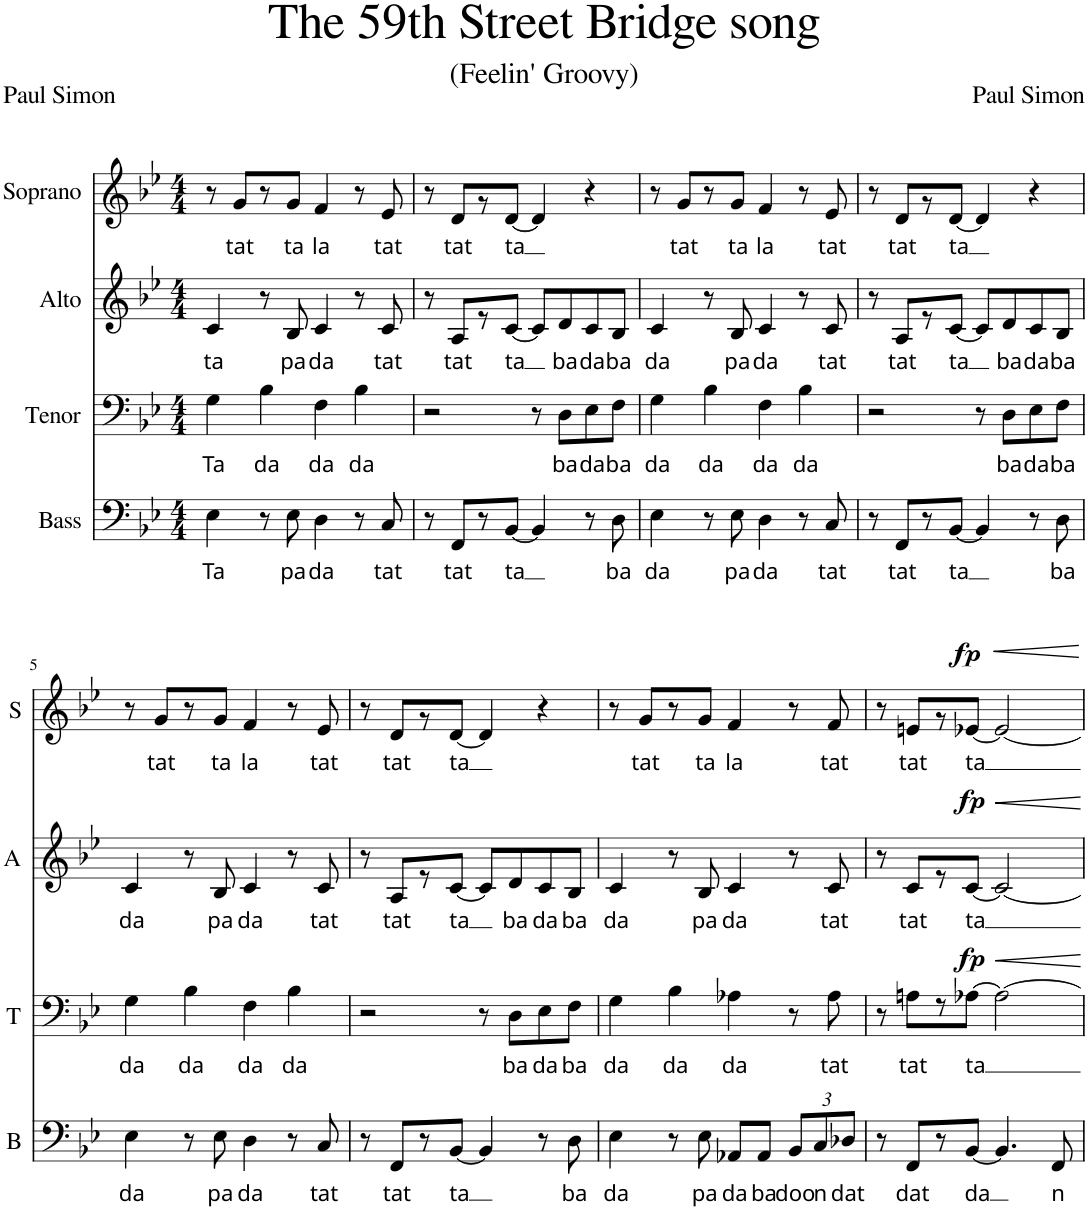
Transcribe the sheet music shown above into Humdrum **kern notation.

**kern	**text	**kern	**text	**dynam	**kern	**text	**dynam	**kern	**text	**dynam
*part4	*part4	*part3	*part3	*part3	*part2	*part2	*part2	*part1	*part1	*part1
*staff4	*staff4	*staff3	*staff3	*staff3	*staff2	*staff2	*staff2	*staff1	*staff1	*staff1
*I"Bass	*	*I"Tenor	*	*	*I"Alto	*	*	*I"Soprano	*	*
*I'B	*	*I'T	*	*	*I'A	*	*	*I'S	*	*
*clefF4	*	*clefF4	*	*	*clefG2	*	*	*clefG2	*	*
*k[b-e-]	*	*k[b-e-]	*	*	*k[b-e-]	*	*	*k[b-e-]	*	*
*M4/4	*	*M4/4	*	*	*M4/4	*	*	*M4/4	*	*
=1	=1	=1	=1	=1	=1	=1	=1	=1	=1	=1
!	!LO:LY:b	!	!LO:LY:b	!	!	!LO:LY:b	!	!	!	!
4E-\	Ta	4G\	Ta	.	4c/	ta	.	8r	.	.
!	!	!	!	!	!	!	!	!	!LO:LY:b	!
.	.	.	.	.	.	.	.	8g/L	tat	.
!	!	!	!LO:LY:b	!	!	!	!	!	!	!
8r	.	4B-\	da	.	8r	.	.	8r	.	.
!	!LO:LY:b	!	!	!	!	!LO:LY:b	!	!	!LO:LY:b	!
8E-\	pa	.	.	.	8B-/	pa	.	8g/J	ta	.
!	!LO:LY:b	!	!LO:LY:b	!	!	!LO:LY:b	!	!	!LO:LY:b	!
4D\	da	4F\	da	.	4c/	da	.	4f/	la	.
!	!	!	!LO:LY:b	!	!	!	!	!	!	!
8r	.	4B-\	da	.	8r	.	.	8r	.	.
!	!LO:LY:b	!	!	!	!	!LO:LY:b	!	!	!LO:LY:b	!
8C/	tat	.	.	.	8c/	tat	.	8e-/	tat	.
=2	=2	=2	=2	=2	=2	=2	=2	=2	=2	=2
8r	.	2r	.	.	8r	.	.	8r	.	.
!	!LO:LY:b	!	!	!	!	!LO:LY:b	!	!	!LO:LY:b	!
8FF/L	tat	.	.	.	8A/L	tat	.	8d/L	tat	.
8r	.	.	.	.	8r	.	.	8r	.	.
!	!LO:LY:b	!	!	!	!	!LO:LY:b	!	!	!LO:LY:b	!
[<8BB-/J	ta	.	.	.	[<8c/J	ta	.	[<8d/J	ta	.
4BB-/]	.	8r	.	.	8c/L]	.	.	4d/]	.	.
!	!	!	!LO:LY:b	!	!	!LO:LY:b	!	!	!	!
.	.	8D\L	ba	.	8d/	ba	.	.	.	.
!	!	!	!LO:LY:b	!	!	!LO:LY:b	!	!	!	!
8r	.	8E-\	da	.	8c/	da	.	4r	.	.
!	!LO:LY:b	!	!LO:LY:b	!	!	!LO:LY:b	!	!	!	!
8D\	ba	8F\J	ba	.	8B-/J	ba	.	.	.	.
=3	=3	=3	=3	=3	=3	=3	=3	=3	=3	=3
!	!LO:LY:b	!	!LO:LY:b	!	!	!LO:LY:b	!	!	!	!
4E-\	da	4G\	da	.	4c/	da	.	8r	.	.
!	!	!	!	!	!	!	!	!	!LO:LY:b	!
.	.	.	.	.	.	.	.	8g/L	tat	.
!	!	!	!LO:LY:b	!	!	!	!	!	!	!
8r	.	4B-\	da	.	8r	.	.	8r	.	.
!	!LO:LY:b	!	!	!	!	!LO:LY:b	!	!	!LO:LY:b	!
8E-\	pa	.	.	.	8B-/	pa	.	8g/J	ta	.
!	!LO:LY:b	!	!LO:LY:b	!	!	!LO:LY:b	!	!	!LO:LY:b	!
4D\	da	4F\	da	.	4c/	da	.	4f/	la	.
!	!	!	!LO:LY:b	!	!	!	!	!	!	!
8r	.	4B-\	da	.	8r	.	.	8r	.	.
!	!LO:LY:b	!	!	!	!	!LO:LY:b	!	!	!LO:LY:b	!
8C/	tat	.	.	.	8c/	tat	.	8e-/	tat	.
=4	=4	=4	=4	=4	=4	=4	=4	=4	=4	=4
8r	.	2r	.	.	8r	.	.	8r	.	.
!	!LO:LY:b	!	!	!	!	!LO:LY:b	!	!	!LO:LY:b	!
8FF/L	tat	.	.	.	8A/L	tat	.	8d/L	tat	.
8r	.	.	.	.	8r	.	.	8r	.	.
!	!LO:LY:b	!	!	!	!	!LO:LY:b	!	!	!LO:LY:b	!
[<8BB-/J	ta	.	.	.	[<8c/J	ta	.	[<8d/J	ta	.
4BB-/]	.	8r	.	.	8c/L]	.	.	4d/]	.	.
!	!	!	!LO:LY:b	!	!	!LO:LY:b	!	!	!	!
.	.	8D\L	ba	.	8d/	ba	.	.	.	.
!	!	!	!LO:LY:b	!	!	!LO:LY:b	!	!	!	!
8r	.	8E-\	da	.	8c/	da	.	4r	.	.
!	!LO:LY:b	!	!LO:LY:b	!	!	!LO:LY:b	!	!	!	!
8D\	ba	8F\J	ba	.	8B-/J	ba	.	.	.	.
!!LO:LB:g=z
=5	=5	=5	=5	=5	=5	=5	=5	=5	=5	=5
!	!LO:LY:b	!	!LO:LY:b	!	!	!LO:LY:b	!	!	!	!
4E-\	da	4G\	da	.	4c/	da	.	8r	.	.
!	!	!	!	!	!	!	!	!	!LO:LY:b	!
.	.	.	.	.	.	.	.	8g/L	tat	.
!	!	!	!LO:LY:b	!	!	!	!	!	!	!
8r	.	4B-\	da	.	8r	.	.	8r	.	.
!	!LO:LY:b	!	!	!	!	!LO:LY:b	!	!	!LO:LY:b	!
8E-\	pa	.	.	.	8B-/	pa	.	8g/J	ta	.
!	!LO:LY:b	!	!LO:LY:b	!	!	!LO:LY:b	!	!	!LO:LY:b	!
4D\	da	4F\	da	.	4c/	da	.	4f/	la	.
!	!	!	!LO:LY:b	!	!	!	!	!	!	!
8r	.	4B-\	da	.	8r	.	.	8r	.	.
!	!LO:LY:b	!	!	!	!	!LO:LY:b	!	!	!LO:LY:b	!
8C/	tat	.	.	.	8c/	tat	.	8e-/	tat	.
=6	=6	=6	=6	=6	=6	=6	=6	=6	=6	=6
8r	.	2r	.	.	8r	.	.	8r	.	.
!	!LO:LY:b	!	!	!	!	!LO:LY:b	!	!	!LO:LY:b	!
8FF/L	tat	.	.	.	8A/L	tat	.	8d/L	tat	.
8r	.	.	.	.	8r	.	.	8r	.	.
!	!LO:LY:b	!	!	!	!	!LO:LY:b	!	!	!LO:LY:b	!
[<8BB-/J	ta	.	.	.	[<8c/J	ta	.	[<8d/J	ta	.
4BB-/]	.	8r	.	.	8c/L]	.	.	4d/]	.	.
!	!	!	!LO:LY:b	!	!	!LO:LY:b	!	!	!	!
.	.	8D\L	ba	.	8d/	ba	.	.	.	.
!	!	!	!LO:LY:b	!	!	!LO:LY:b	!	!	!	!
8r	.	8E-\	da	.	8c/	da	.	4r	.	.
!	!LO:LY:b	!	!LO:LY:b	!	!	!LO:LY:b	!	!	!	!
8D\	ba	8F\J	ba	.	8B-/J	ba	.	.	.	.
=7	=7	=7	=7	=7	=7	=7	=7	=7	=7	=7
!	!LO:LY:b	!	!LO:LY:b	!	!	!LO:LY:b	!	!	!	!
4E-\	da	4G\	da	.	4c/	da	.	8r	.	.
!	!	!	!	!	!	!	!	!	!LO:LY:b	!
.	.	.	.	.	.	.	.	8g/L	tat	.
!	!	!	!LO:LY:b	!	!	!	!	!	!	!
8r	.	4B-\	da	.	8r	.	.	8r	.	.
!	!LO:LY:b	!	!	!	!	!LO:LY:b	!	!	!LO:LY:b	!
8E-\	pa	.	.	.	8B-/	pa	.	8g/J	ta	.
!	!LO:LY:b	!	!LO:LY:b	!	!	!LO:LY:b	!	!	!LO:LY:b	!
8AA-X/L	da	4A-X\	da	.	4c/	da	.	4f/	la	.
!	!LO:LY:b	!	!	!	!	!	!	!	!	!
8AA-/J	ba	.	.	.	.	.	.	.	.	.
*Xbrackettup	*	*	*	*	*	*	*	*	*	*
!	!LO:LY:b	!	!	!	!	!	!	!	!	!
12BB-/L	doo	8r	.	.	8r	.	.	8r	.	.
!	!LO:LY:b	!	!	!	!	!	!	!	!	!
12C/	n	.	.	.	.	.	.	.	.	.
!	!	!	!LO:LY:b	!	!	!LO:LY:b	!	!	!LO:LY:b	!
.	.	8A-\	tat	.	8c/	tat	.	8f/	tat	.
!	!LO:LY:b	!	!	!	!	!	!	!	!	!
12D-X/J	dat	.	.	.	.	.	.	.	.	.
=8	=8	=8	=8	=8	=8	=8	=8	=8	=8	=8
8r	.	8r	.	.	8r	.	.	8r	.	.
!	!LO:LY:b	!	!LO:LY:b	!	!	!LO:LY:b	!	!	!LO:LY:b	!
8FF/L	dat	8An\L	tat	.	8c/L	tat	.	8en/L	tat	.
8r	.	8r	.	.	8r	.	.	8r	.	.
!	!LO:LY:b	!	!LO:LY:b	!LO:DY:a	!	!LO:LY:b	!LO:DY:a	!	!LO:LY:b	!LO:DY:a
[<8BB-/J	da	[>8A-X\J	ta	fp	[<8c/J	ta	fp	[<8e-X/J	ta	fp
4.BB-/]	.	2A-\_	.	.	2c/_	.	.	2e-/_	.	.
!	!LO:LY:b	!	!	!	!	!	!	!	!	!
8FF/	n	.	.	.	.	.	.	.	.	.
=	=	=	=	=	=	=	=	=	=	=
*-	*-	*-	*-	*-	*-	*-	*-	*-	*-	*-
